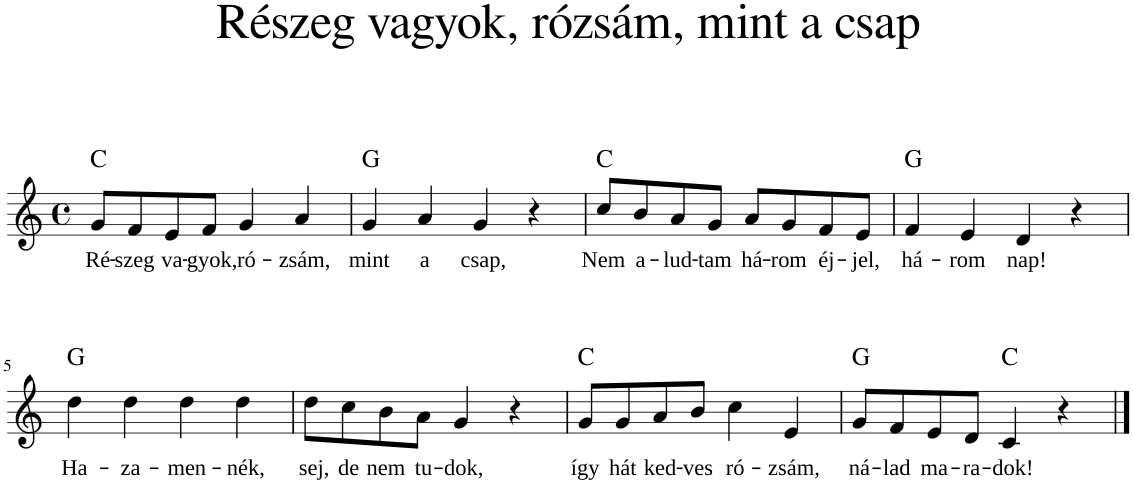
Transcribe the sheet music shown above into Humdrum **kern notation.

**kern	**text	**harte
*part1	*part1	*part1
*staff1	*staff1	*
*I"Piano	*	*
*I'Pno	*	*
*clefG2	*	*
*k[]	*	*
*M4/4	*	*
*met(c)	*	*
=1	=1	=1
!	!LO:LY:b	!LO:H:kt=N.C.
8g/L	Ré-	N
!	!LO:LY:b	!
8f/	-szeg	.
!	!LO:LY:b	!
8e/	va-	.
!	!LO:LY:b	!
8f/J	-gyok,	.
!	!LO:LY:b	!
4g/	ró-	.
!	!LO:LY:b	!
4a/	-zsám,	.
=2	=2	=2
!	!LO:LY:b	!LO:H:kt=N.C.
4g/	mint	N
!	!LO:LY:b	!
4a/	a	.
!	!LO:LY:b	!
4g/	csap,	.
4r	.	.
=3	=3	=3
!	!LO:LY:b	!LO:H:kt=N.C.
8cc/L	Nem	N
!	!LO:LY:b	!
8b/	a-	.
!	!LO:LY:b	!
8a/	-lud-	.
!	!LO:LY:b	!
8g/J	-tam	.
!	!LO:LY:b	!
8a/L	há-	.
!	!LO:LY:b	!
8g/	-rom	.
!	!LO:LY:b	!
8f/	éj-	.
!	!LO:LY:b	!
8e/J	-jel,	.
=4	=4	=4
!	!LO:LY:b	!LO:H:kt=N.C.
4f/	há-	N
!	!LO:LY:b	!
4e/	-rom	.
!	!LO:LY:b	!
4d/	nap!	.
4r	.	.
!!LO:LB:g=z
=5	=5	=5
!	!LO:LY:b	!LO:H:kt=N.C.
4dd\	Ha-	N
!	!LO:LY:b	!
4dd\	-za-	.
!	!LO:LY:b	!
4dd\	-men-	.
!	!LO:LY:b	!
4dd\	-nék,	.
=6	=6	=6
!	!LO:LY:b	!
8dd\L	sej,	.
!	!LO:LY:b	!
8cc\	de	.
!	!LO:LY:b	!
8b\	nem	.
!	!LO:LY:b	!
8a\J	tu-	.
!	!LO:LY:b	!
4g/	-dok,	.
4r	.	.
=7	=7	=7
!	!LO:LY:b	!LO:H:kt=N.C.
8g/L	így	N
!	!LO:LY:b	!
8g/	hát	.
!	!LO:LY:b	!
8a/	ked-	.
!	!LO:LY:b	!
8b/J	-ves	.
!	!LO:LY:b	!
4cc\	ró-	.
!	!LO:LY:b	!
4e/	-zsám,	.
=8	=8	=8
!	!LO:LY:b	!LO:H:kt=N.C.
8g/L	ná-	N
!	!LO:LY:b	!
8f/	-lad	.
!	!LO:LY:b	!
8e/	ma-	.
!	!LO:LY:b	!
8d/J	-ra-	.
!	!LO:LY:b	!LO:H:kt=N.C.
4c/	-dok!	N
4r	.	.
==	==	==
*-	*-	*-
